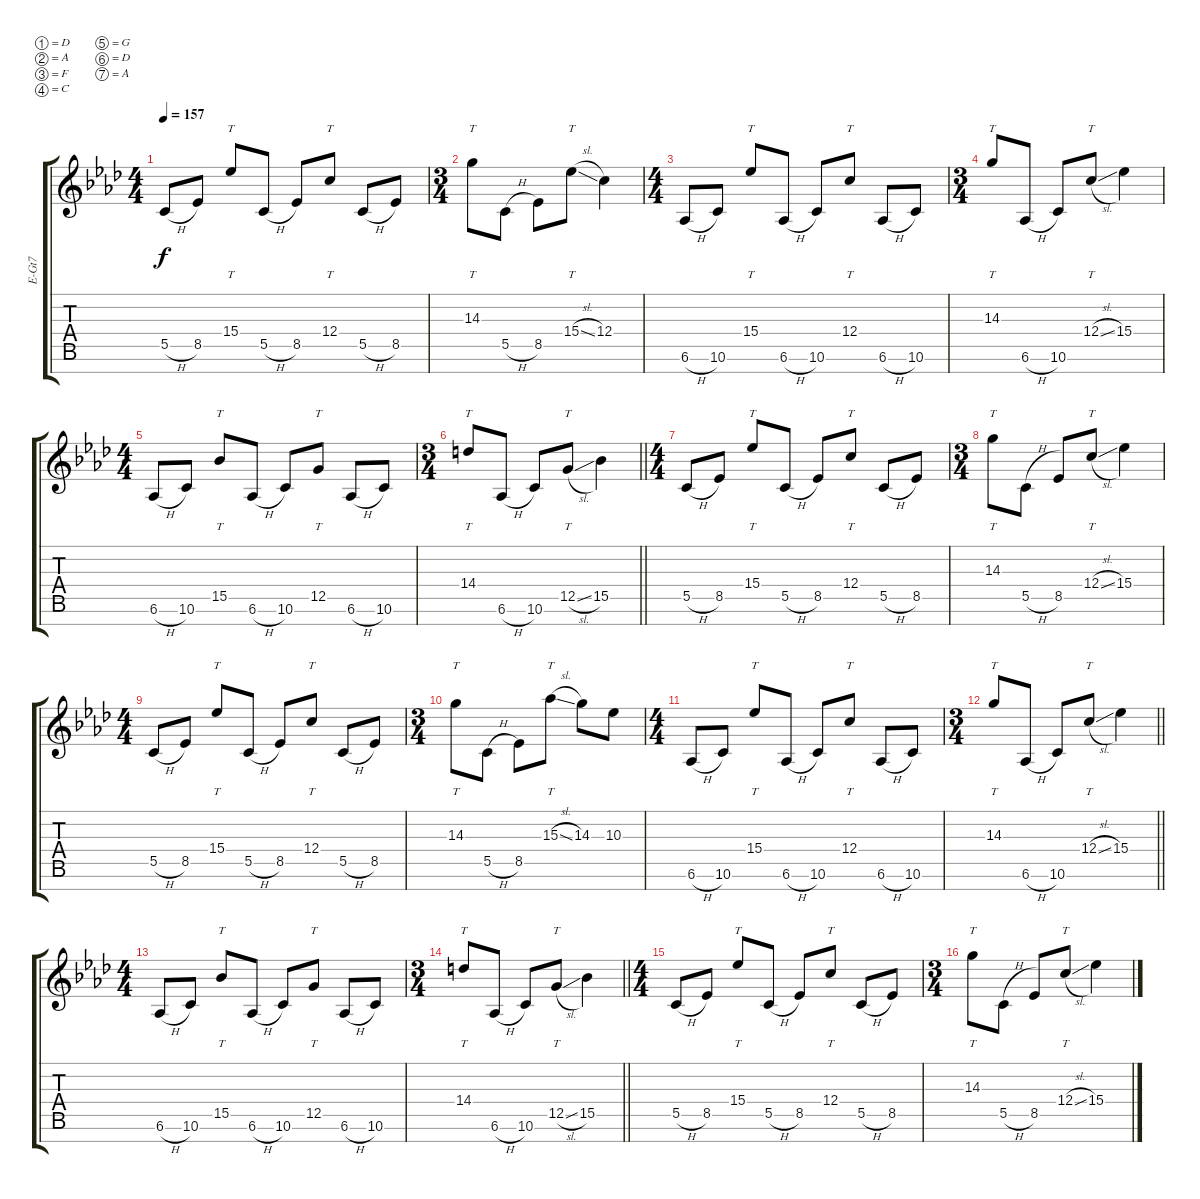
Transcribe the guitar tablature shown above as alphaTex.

\bracketExtendMode groupsimilarinstruments
\otherSystemsTrackNameOrientation horizontal
\track ("Clean Guitar" "E-Gt7") {instrument electricguitarclean}
\staff {score tabs}
\tuning (D4 A3 F3 C3 G2 D2 A1)
\ts (4 4)
\beaming (8 2 2 2 2)
\tempo 157
\clef g2
\ks ab
5.5{h acc forcenatural}.8{dy f beam Up} 8.5{acc forcenatural}.8{beam Up} 15.4{acc forcenatural}.8{tt beam Up} 5.5{h acc forcenatural}.8{beam Up} 8.5{acc forcenatural}.8{beam Up} 12.4{acc forcenatural}.8{tt beam Up} 5.5{h acc forcenatural}.8{beam Up} 8.5{acc forcenatural}.8{beam Up} |
\ts (3 4)
\beaming (8 2 2 2 2)
14.3{acc forcenatural}.8{tt beam Down} 5.5{h acc forcenatural}.8{beam Down} 8.5{acc forcenatural}.8{beam Down} 15.4{sl acc forcenatural}.8{tt beam Down} 12.4{acc forcenatural}.4{beam Down} |
\ts (4 4)
\beaming (8 2 2 2 2)
6.6{h acc b}.8{beam Up} 10.6{acc forcenatural}.8{beam Up} 15.4{acc forcenatural}.8{tt beam Up} 6.6{h acc b}.8{beam Up} 10.6{acc forcenatural}.8{beam Up} 12.4{acc forcenatural}.8{tt beam Up} 6.6{h acc b}.8{beam Up} 10.6{acc forcenatural}.8{beam Up} |
\ts (3 4)
\beaming (8 2 2 2 2)
14.3{acc forcenatural}.8{tt beam Up} 6.6{h acc b}.8{beam Up} 10.6{acc forcenatural}.8{beam Up} 12.4{sl acc forcenatural}.8{tt beam Up} 15.4{acc forcenatural}.4{beam Down} |
\ts (4 4)
\beaming (8 2 2 2 2)
6.6{h acc b}.8{beam Up} 10.6{acc forcenatural}.8{beam Up} 15.5{acc forcenatural}.8{tt beam Up} 6.6{h acc b}.8{beam Up} 10.6{acc forcenatural}.8{beam Up} 12.5{acc forcenatural}.8{tt beam Up} 6.6{h acc b}.8{beam Up} 10.6{acc forcenatural}.8{beam Up} |
\ts (3 4)
\beaming (8 2 2 2 2)
\barLineRight lightlight
14.4{acc forcenatural}.8{tt beam Up} 6.6{h acc b}.8{beam Up} 10.6{acc forcenatural}.8{beam Up} 12.5{sl acc forcenatural}.8{tt beam Up} 15.5{acc forcenatural}.4{beam Down} |
\ts (4 4)
\beaming (8 2 2 2 2)
\section ("" "")
5.5{h acc forcenatural}.8{beam Up} 8.5{acc forcenatural}.8{beam Up} 15.4{acc forcenatural}.8{tt beam Up} 5.5{h acc forcenatural}.8{beam Up} 8.5{acc forcenatural}.8{beam Up} 12.4{acc forcenatural}.8{tt beam Up} 5.5{h acc forcenatural}.8{beam Up} 8.5{acc forcenatural}.8{beam Up} |
\ts (3 4)
\beaming (8 2 2 2 2)
14.3{acc forcenatural}.8{tt beam Down} 5.5{h acc forcenatural}.8{beam Down} 8.5{acc forcenatural}.8{beam Up} 12.4{sl acc forcenatural}.8{tt beam Up} 15.4{acc forcenatural}.4{beam Down} |
\ts (4 4)
\beaming (8 2 2 2 2)
5.5{h acc forcenatural}.8{beam Up} 8.5{acc forcenatural}.8{beam Up} 15.4{acc forcenatural}.8{tt beam Up} 5.5{h acc forcenatural}.8{beam Up} 8.5{acc forcenatural}.8{beam Up} 12.4{acc forcenatural}.8{tt beam Up} 5.5{h acc forcenatural}.8{beam Up} 8.5{acc forcenatural}.8{beam Up} |
\ts (3 4)
\beaming (8 2 2 2 2)
14.3{acc forcenatural}.8{tt beam Down} 5.5{h acc forcenatural}.8{beam Down} 8.5{acc forcenatural}.8{beam Down} 15.3{sl acc b}.8{tt beam Down} 14.3{acc forcenatural}.8{beam Down} 10.3{acc forcenatural}.8{beam Down} |
\ts (4 4)
\beaming (8 2 2 2 2)
6.6{h acc b}.8{beam Up} 10.6{acc forcenatural}.8{beam Up} 15.4{acc forcenatural}.8{tt beam Up} 6.6{h acc b}.8{beam Up} 10.6{acc forcenatural}.8{beam Up} 12.4{acc forcenatural}.8{tt beam Up} 6.6{h acc b}.8{beam Up} 10.6{acc forcenatural}.8{beam Up} |
\ts (3 4)
\beaming (8 2 2 2 2)
\barLineRight lightlight
14.3{acc forcenatural}.8{tt beam Up} 6.6{h acc b}.8{beam Up} 10.6{acc forcenatural}.8{beam Up} 12.4{sl acc forcenatural}.8{tt beam Up} 15.4{acc forcenatural}.4{beam Down} |
\ts (4 4)
\beaming (8 2 2 2 2)
6.6{h acc b}.8{beam Up} 10.6{acc forcenatural}.8{beam Up} 15.5{acc forcenatural}.8{tt beam Up} 6.6{h acc b}.8{beam Up} 10.6{acc forcenatural}.8{beam Up} 12.5{acc forcenatural}.8{tt beam Up} 6.6{h acc b}.8{beam Up} 10.6{acc forcenatural}.8{beam Up} |
\ts (3 4)
\beaming (8 2 2 2 2)
\barLineRight lightlight
14.4{acc forcenatural}.8{tt beam Up} 6.6{h acc b}.8{beam Up} 10.6{acc forcenatural}.8{beam Up} 12.5{sl acc forcenatural}.8{tt beam Up} 15.5{acc forcenatural}.4{beam Down} |
\ts (4 4)
\beaming (8 2 2 2 2)
\section ("" "")
5.5{h acc forcenatural}.8{beam Up} 8.5{acc forcenatural}.8{beam Up} 15.4{acc forcenatural}.8{tt beam Up} 5.5{h acc forcenatural}.8{beam Up} 8.5{acc forcenatural}.8{beam Up} 12.4{acc forcenatural}.8{tt beam Up} 5.5{h acc forcenatural}.8{beam Up} 8.5{acc forcenatural}.8{beam Up} |
\ts (3 4)
\beaming (8 2 2 2 2)
14.3{acc forcenatural}.8{tt beam Down} 5.5{h acc forcenatural}.8{beam Down} 8.5{acc forcenatural}.8{beam Up} 12.4{sl acc forcenatural}.8{tt beam Up} 15.4{acc forcenatural}.4{beam Down}
